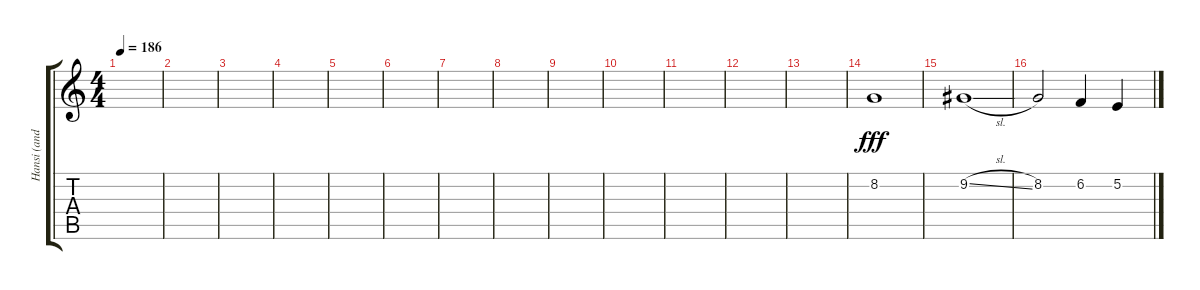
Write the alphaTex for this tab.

\track ("Hansi (and Choir)" "Hansi (and") {instrument frenchhorn}
\staff {score tabs}
\tuning (E4 B3 G3 D3 A2 E2) {hide}
\ts (4 4)
\tempo 186
\clef g2
\ks c
|
|
|
|
|
|
|
|
|
|
|
|
|
8.2.1{dy fff} |
9.2{sl}.1 |
8.2.2 6.2.4 5.2.4
